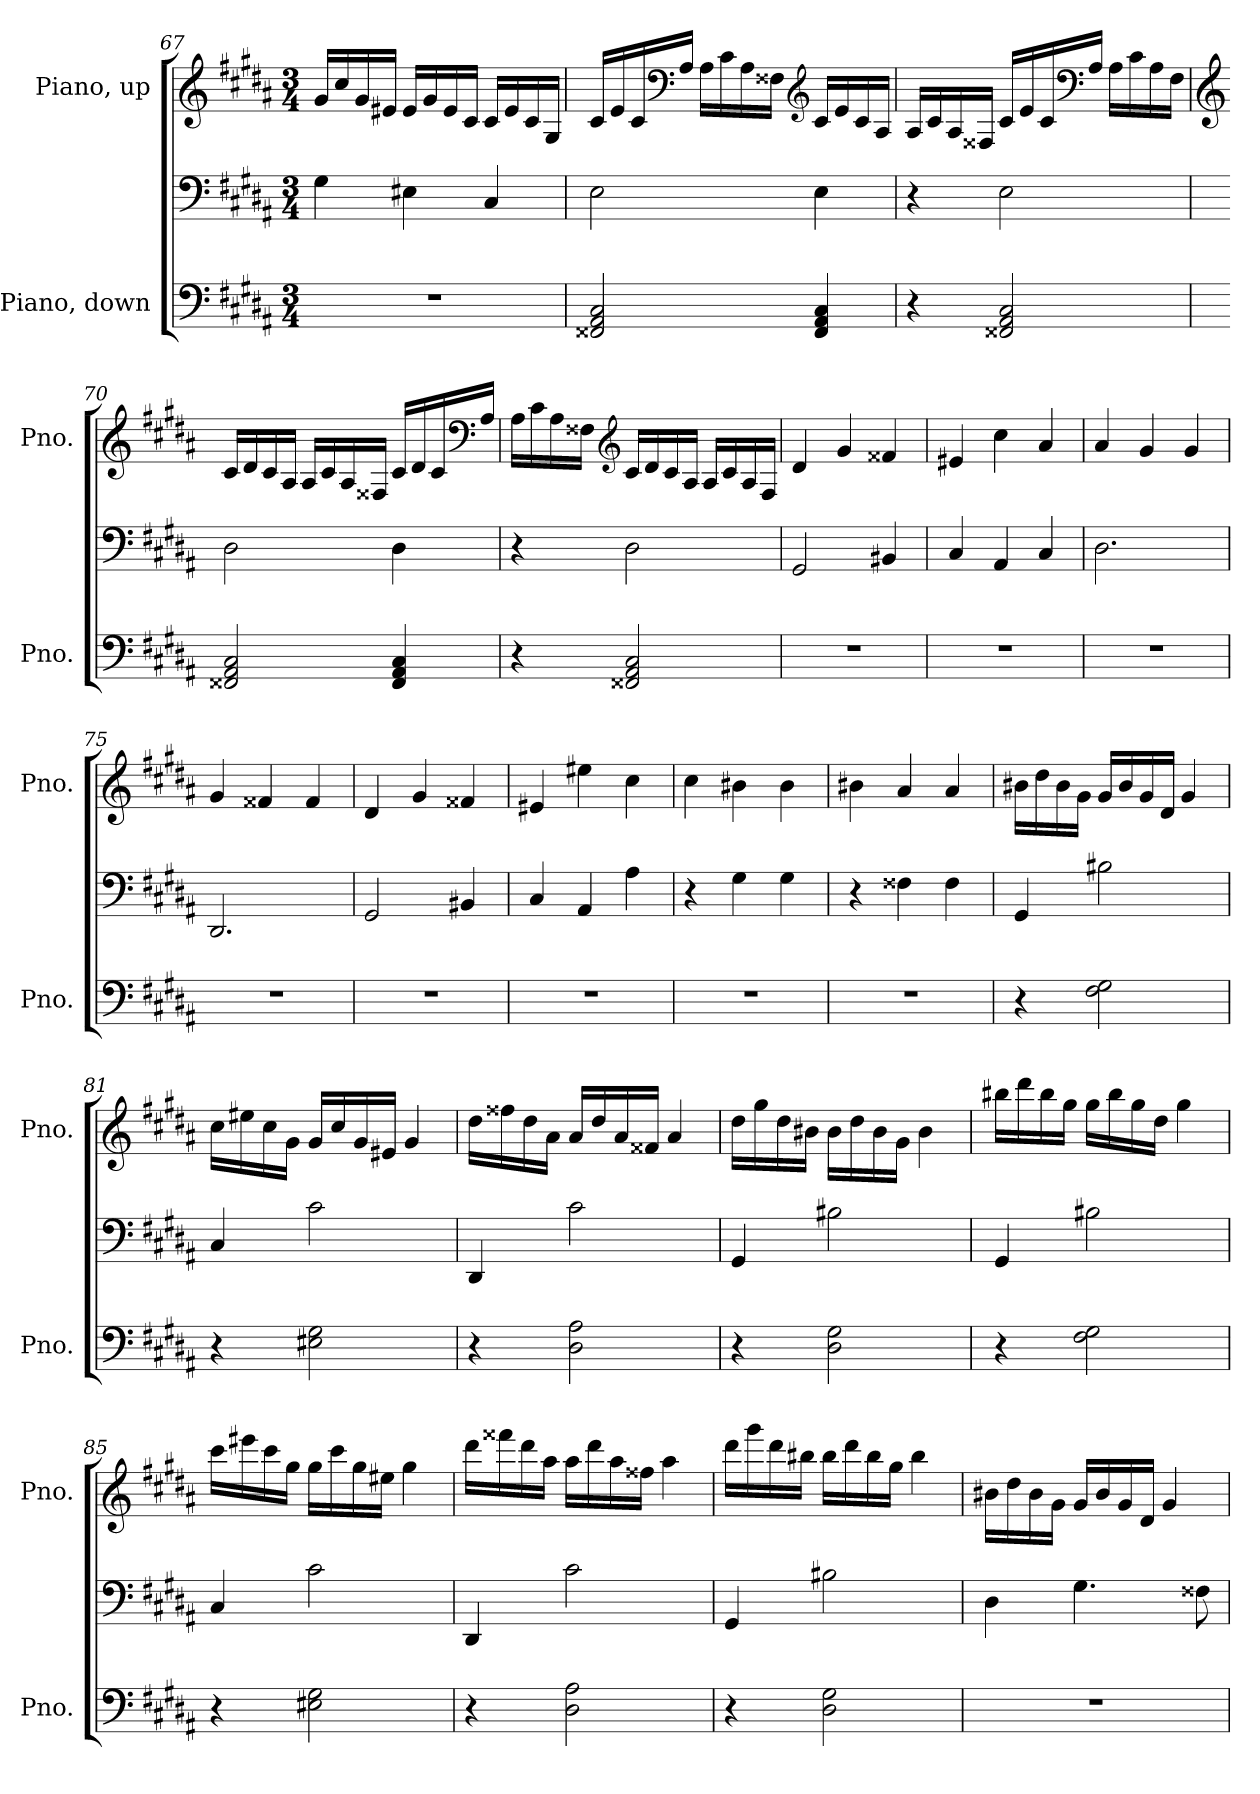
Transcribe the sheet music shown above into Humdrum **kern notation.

**kern	**kern	**kern
*part2	*part2	*part1
*staff3	*staff2	*staff1
*I"Piano, down	*	*I"Piano, up
*I'Pno.	*	*I'Pno.
*clefF4	*clefF4	*clefG2
*k[f#c#g#d#a#]	*k[f#c#g#d#a#]	*k[f#c#g#d#a#]
*M3/4	*M3/4	*M3/4
=67	=67	=67
2.r	4G#\	16g#/LL
.	.	16cc#/
.	.	16g#/
.	.	16e#X/JJ
.	4E#X\	16e#/LL
.	.	16g#/
.	.	16e#/
.	.	16c#/JJ
.	4C#/	16c#/LL
.	.	16e#/
.	.	16c#/
.	.	16G#/JJ
!!LO:LB:g=z
=68	=68	=68
2FF##X/ 2AA#/ 2C#/	2E\	16c#/LL
.	.	16e/
.	.	16c#/
*	*	*clefF4
.	.	16A#/JJ
.	.	16A#\LL
.	.	16c#\
.	.	16A#\
.	.	16F##X\JJ
*	*	*clefG2
4FF##/ 4AA#/ 4C#/	4E\	16c#/LL
.	.	16e/
.	.	16c#/
.	.	16A#/JJ
=69	=69	=69
4r	4r	16A#/LL
.	.	16c#/
.	.	16A#/
.	.	16F##X/JJ
2FF##X/ 2AA#/ 2C#/	2E\	16c#/LL
.	.	16e/
.	.	16c#/
*	*	*clefF4
.	.	16A#/JJ
.	.	16A#\LL
.	.	16c#\
.	.	16A#\
.	.	16F##\JJ
!!LO:PB:g=z
=70	=70	=70
*	*	*clefG2
2FF##X/ 2AA#/ 2C#/	2D#\	16c#/LL
.	.	16d#/
.	.	16c#/
.	.	16A#/JJ
.	.	16A#/LL
.	.	16c#/
.	.	16A#/
.	.	16F##X/JJ
4FF##/ 4AA#/ 4C#/	4D#\	16c#/LL
.	.	16d#/
.	.	16c#/
*	*	*clefF4
.	.	16A#/JJ
=71	=71	=71
4r	4r	16A#\LL
.	.	16c#\
.	.	16A#\
.	.	16F##X\JJ
*	*	*clefG2
2FF##X/ 2AA#/ 2C#/	2D#\	16c#/LL
.	.	16d#/
.	.	16c#/
.	.	16A#/JJ
.	.	16A#/LL
.	.	16c#/
.	.	16A#/
.	.	16F##/JJ
=72	=72	=72
2.r	2GG#/	4d#/
.	.	4g#/
.	4BB#X/	4f##X/
!!LO:LB:g=z
=73	=73	=73
2.r	4C#/	4e#X/
.	4AA#/	4cc#\
.	4C#/	4a#/
=74	=74	=74
2.r	2.D#\	4a#/
.	.	4g#/
.	.	4g#/
=75	=75	=75
2.r	2.DD#/	4g#/
.	.	4f##X/
.	.	4f##/
=76	=76	=76
2.r	2GG#/	4d#/
.	.	4g#/
.	4BB#X/	4f##X/
=77	=77	=77
2.r	4C#/	4e#X/
.	4AA#/	4ee#X\
.	4A#\	4cc#\
=78	=78	=78
2.r	4r	4cc#\
.	4G#\	4b#X\
.	4G#\	4b#\
=79	=79	=79
2.r	4r	4b#X\
.	4F##X\	4a#/
.	4F##\	4a#/
!!LO:LB:g=z
=80	=80	=80
4r	4GG#/	16b#X\LL
.	.	16dd#\
.	.	16b#\
.	.	16g#\JJ
2F#\ 2G#\	2B#X\	16g#/LL
.	.	16b#/
.	.	16g#/
.	.	16d#/JJ
.	.	4g#/
=81	=81	=81
4r	4C#/	16cc#\LL
.	.	16ee#X\
.	.	16cc#\
.	.	16g#\JJ
2E#X\ 2G#\	2c#\	16g#/LL
.	.	16cc#/
.	.	16g#/
.	.	16e#X/JJ
.	.	4g#/
=82	=82	=82
4r	4DD#/	16dd#\LL
.	.	16ff##X\
.	.	16dd#\
.	.	16a#\JJ
2D#\ 2A#\	2c#\	16a#/LL
.	.	16dd#/
.	.	16a#/
.	.	16f##X/JJ
.	.	4a#/
!!LO:LB:g=z
=83	=83	=83
4r	4GG#/	16dd#\LL
.	.	16gg#\
.	.	16dd#\
.	.	16b#X\JJ
2D#\ 2G#\	2B#X\	16b#\LL
.	.	16dd#\
.	.	16b#\
.	.	16g#\JJ
.	.	4b#\
=84	=84	=84
4r	4GG#/	16bb#X\LL
.	.	16ddd#\
.	.	16bb#\
.	.	16gg#\JJ
2F#\ 2G#\	2B#X\	16gg#\LL
.	.	16bb#\
.	.	16gg#\
.	.	16dd#\JJ
.	.	4gg#\
=85	=85	=85
4r	4C#/	16ccc#\LL
.	.	16eee#X\
.	.	16ccc#\
.	.	16gg#\JJ
2E#X\ 2G#\	2c#\	16gg#\LL
.	.	16ccc#\
.	.	16gg#\
.	.	16ee#X\JJ
.	.	4gg#\
!!LO:PB:g=z
=86	=86	=86
4r	4DD#/	16ddd#\LL
.	.	16fff##X\
.	.	16ddd#\
.	.	16aa#\JJ
2D#\ 2A#\	2c#\	16aa#\LL
.	.	16ddd#\
.	.	16aa#\
.	.	16ff##X\JJ
.	.	4aa#\
=87	=87	=87
4r	4GG#/	16ddd#\LL
.	.	16ggg#\
.	.	16ddd#\
.	.	16bb#X\JJ
2D#\ 2G#\	2B#X\	16bb#\LL
.	.	16ddd#\
.	.	16bb#\
.	.	16gg#\JJ
.	.	4bb#\
=88	=88	=88
2.r	4D#\	16b#X\LL
.	.	16dd#\
.	.	16b#\
.	.	16g#\JJ
.	4.G#\	16g#/LL
.	.	16b#/
.	.	16g#/
.	.	16d#/JJ
.	.	4g#/
.	8F##X\	.
=	=	=
*-	*-	*-
